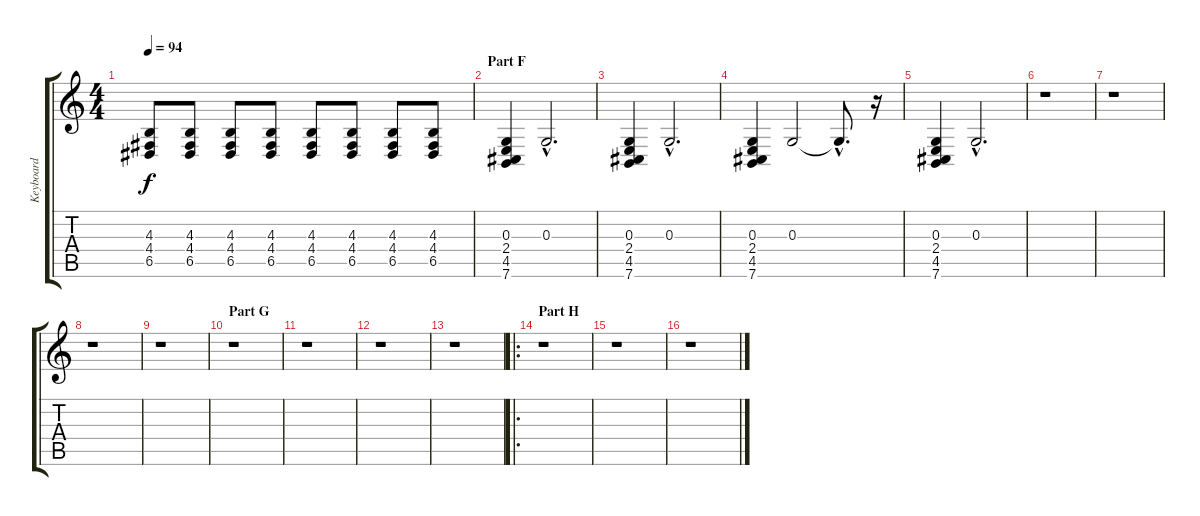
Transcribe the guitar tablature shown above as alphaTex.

\track ("Keyboard" "Keyboard") {instrument lead5charang}
\staff {score tabs}
\tuning (E4 B3 G3 D3 A2 E2) {hide}
\ts (4 4)
\tempo 94
\clef g2
\ks c
(4.3 4.4 6.5).8{dy f} (4.3 4.4 6.5).8 (4.3 4.4 6.5).8 (4.3 4.4 6.5).8 (4.3 4.4 6.5).8 (4.3 4.4 6.5).8 (4.3 4.4 6.5).8 (4.3 4.4 6.5).8 |
\section ("" "Part F")
(0.3 2.4 4.5 7.6).4{volume 11 instrument orchestrahit} 0.3{hac}.2{d} |
(0.3 2.4 4.5 7.6).4 0.3{hac}.2{d} |
(0.3 2.4 4.5 7.6).4 0.3.2 0.3{hac t}.8{d} r.16 |
(0.3 2.4 4.5 7.6).4 0.3{hac}.2{d} |
r.1 |
r.1 |
r.1 |
r.1 |
\section ("" "Part G")
r.1 |
r.1 |
r.1 |
r.1 |
\ro
\section ("" "Part H")
r.1 |
r.1 |
r.1
